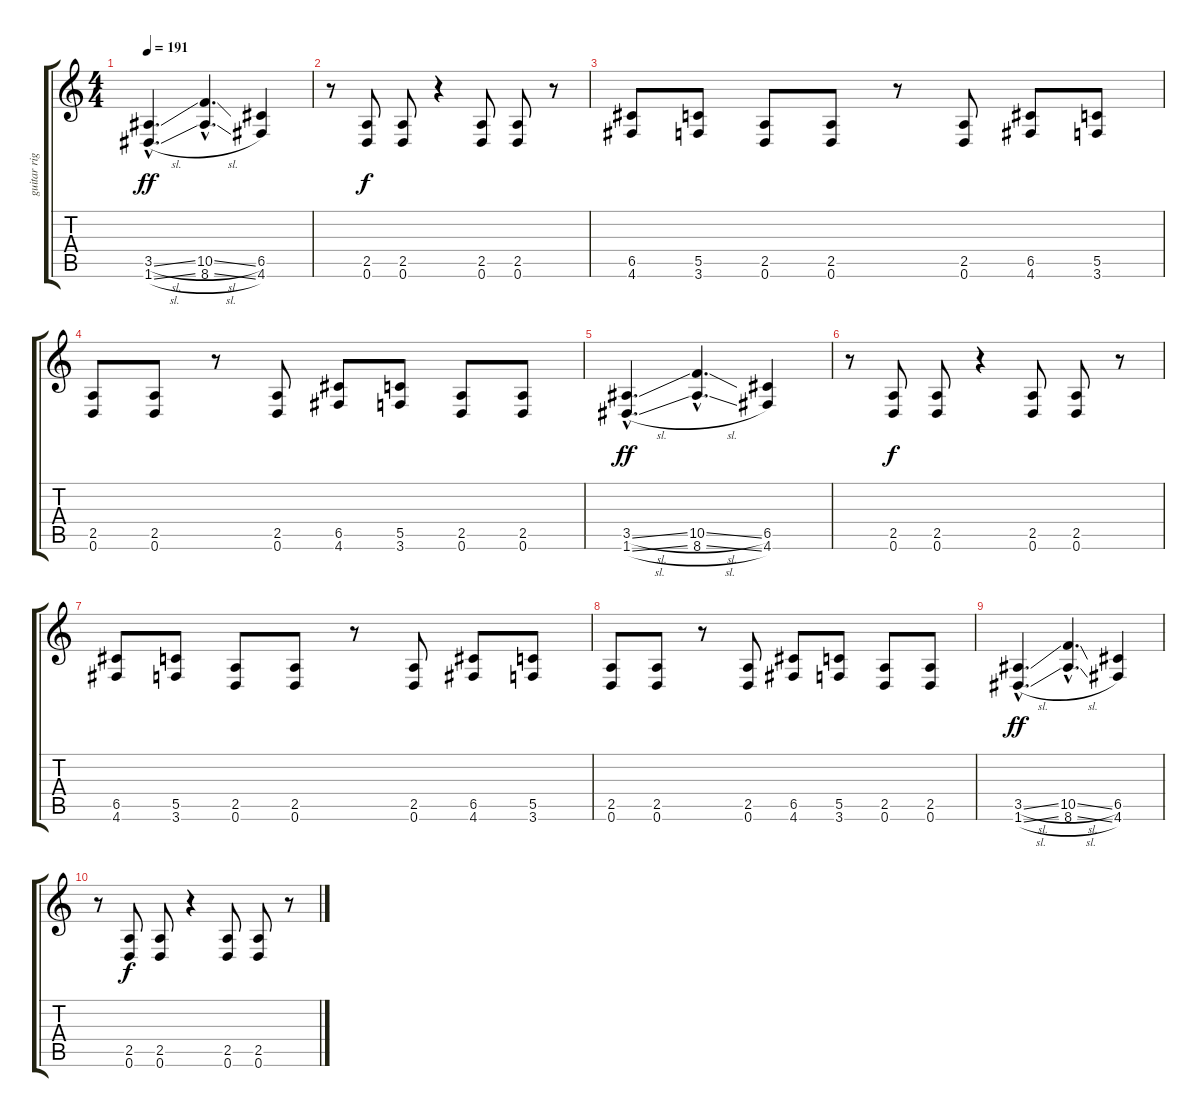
\track ("guitar right" "guitar rig") {instrument distortionguitar}
\staff {score tabs}
\tuning (D4 A3 F3 C3 G2 D2) {hide}
\ts (4 4)
\tempo 191
\clef g2
\ks c
(3.5{sl hac} 1.6{sl hac}).4{d dy ff} (10.5{sl hac} 8.6{sl hac}).4{d} (6.5 4.6).4 |
r.8 (2.5 0.6).8{dy f} (2.5 0.6).8 r.4 (2.5 0.6).8 (2.5 0.6).8 r.8 |
(6.5 4.6).8 (5.5 3.6).8 (2.5 0.6).8 (2.5 0.6).8 r.8 (2.5 0.6).8 (6.5 4.6).8 (5.5 3.6).8 |
(2.5 0.6).8 (2.5 0.6).8 r.8 (2.5 0.6).8 (6.5 4.6).8 (5.5 3.6).8 (2.5 0.6).8 (2.5 0.6).8 |
(3.5{sl hac} 1.6{sl hac}).4{d dy ff} (10.5{sl hac} 8.6{sl hac}).4{d} (6.5 4.6).4 |
r.8 (2.5 0.6).8{dy f} (2.5 0.6).8 r.4 (2.5 0.6).8 (2.5 0.6).8 r.8 |
(6.5 4.6).8 (5.5 3.6).8 (2.5 0.6).8 (2.5 0.6).8 r.8 (2.5 0.6).8 (6.5 4.6).8 (5.5 3.6).8 |
(2.5 0.6).8 (2.5 0.6).8 r.8 (2.5 0.6).8 (6.5 4.6).8 (5.5 3.6).8 (2.5 0.6).8 (2.5 0.6).8 |
(3.5{sl hac} 1.6{sl hac}).4{d dy ff} (10.5{sl hac} 8.6{sl hac}).4{d} (6.5 4.6).4 |
r.8 (2.5 0.6).8{dy f} (2.5 0.6).8 r.4 (2.5 0.6).8 (2.5 0.6).8 r.8
